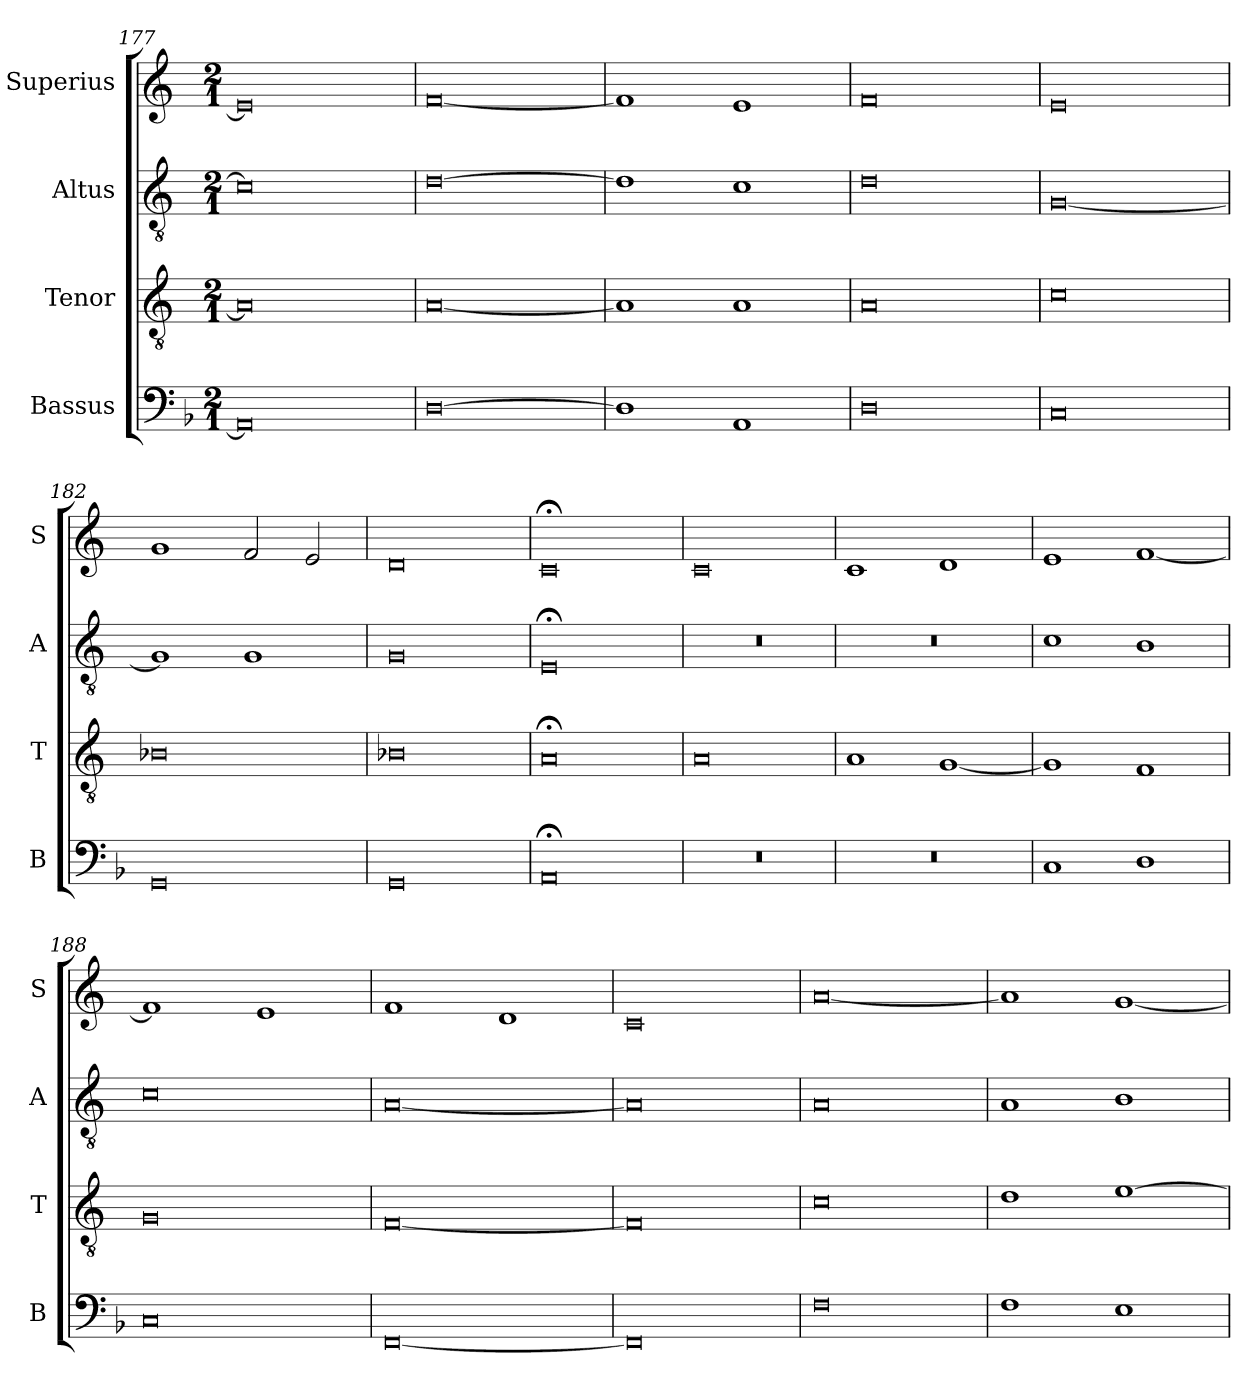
**kern	**kern	**kern	**kern
*part4	*part3	*part2	*part1
*staff4	*staff3	*staff2	*staff1
*I"Bassus	*I"Tenor	*I"Altus	*I"Superius
*I'B	*I'T	*I'A	*I'S
*clefF4	*clefGv2	*clefGv2	*clefG2
*k[b-]	*k[]	*k[]	*k[]
*M2/1	*M2/1	*M2/1	*M2/1
=177	=177	=177	=177
0AA]	0A]	0c]	0e]
=178	=178	=178	=178
[0D	[0A	[0d	[0f
=179	=179	=179	=179
1D]	1A]	1d]	1f]
1AA	1A	1c	1e
=180	=180	=180	=180
0D	0A	0d	0f
=181	=181	=181	=181
0C	0c	[0G	0e
=182	=182	=182	=182
0GG	0B-X	1G]	1g
.	.	1G	2f/
.	.	.	2e/
=183	=183	=183	=183
0GG	0B-X	0G	0d
=184	=184	=184	=184
0AA;<	0A;<	0E;<	0c;<
=185	=185	=185	=185
0r	0A	0r	0c
=186	=186	=186	=186
0r	1A	0r	1c
.	[1G	.	1d
=187	=187	=187	=187
1C	1G]	1c	1e
1D	1F	1B	[1f
=188	=188	=188	=188
0C	0G	0c	1f]
.	.	.	1e
=189	=189	=189	=189
[0FF	[0F	[0A	1f
.	.	.	1d
=190	=190	=190	=190
0FF]	0F]	0A]	0c
=191	=191	=191	=191
0F	0c	0A	[0a
=192	=192	=192	=192
1F	1d	1A	1a]
1E	[1e	1B	[1g
=	=	=	=
*-	*-	*-	*-
